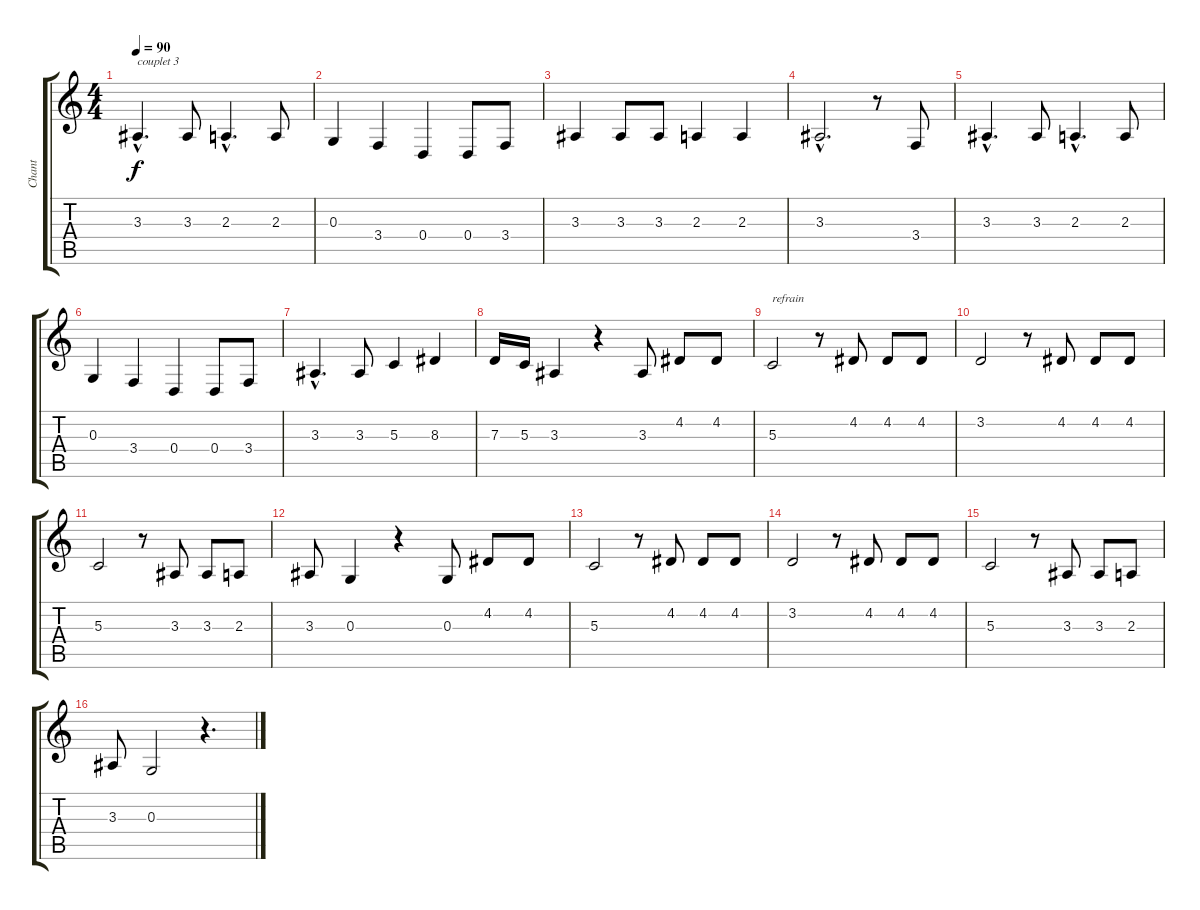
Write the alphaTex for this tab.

\track ("Chant" "Chant") {instrument flute}
\staff {score tabs}
\tuning (E4 B3 G3 D3 A2 E2) {hide}
\ts (4 4)
\tempo 90
\clef g2
\ks c
3.3{hac}.4{d txt "couplet 3" dy f} 3.3.8 2.3{hac}.4{d} 2.3.8 |
0.3.4 3.4.4 0.4.4 0.4.8 3.4.8 |
3.3.4 3.3.8 3.3.8 2.3.4 2.3.4 |
3.3{hac}.2{d} r.8 3.4.8 |
3.3{hac}.4{d} 3.3.8 2.3{hac}.4{d} 2.3.8 |
0.3.4 3.4.4 0.4.4 0.4.8 3.4.8 |
3.3{hac}.4{d} 3.3.8 5.3.4 8.3.4 |
7.3.16 5.3.16 3.3.4 r.4 3.3.8 4.2.8 4.2.8 |
5.3.2{txt "refrain"} r.8 4.2.8 4.2.8 4.2.8 |
3.2.2 r.8 4.2.8 4.2.8 4.2.8 |
5.3.2 r.8 3.3.8 3.3.8 2.3.8 |
3.3.8 0.3.4 r.4 0.3.8 4.2.8 4.2.8 |
5.3.2 r.8 4.2.8 4.2.8 4.2.8 |
3.2.2 r.8 4.2.8 4.2.8 4.2.8 |
5.3.2 r.8 3.3.8 3.3.8 2.3.8 |
3.3.8 0.3.2 r.4{d}
